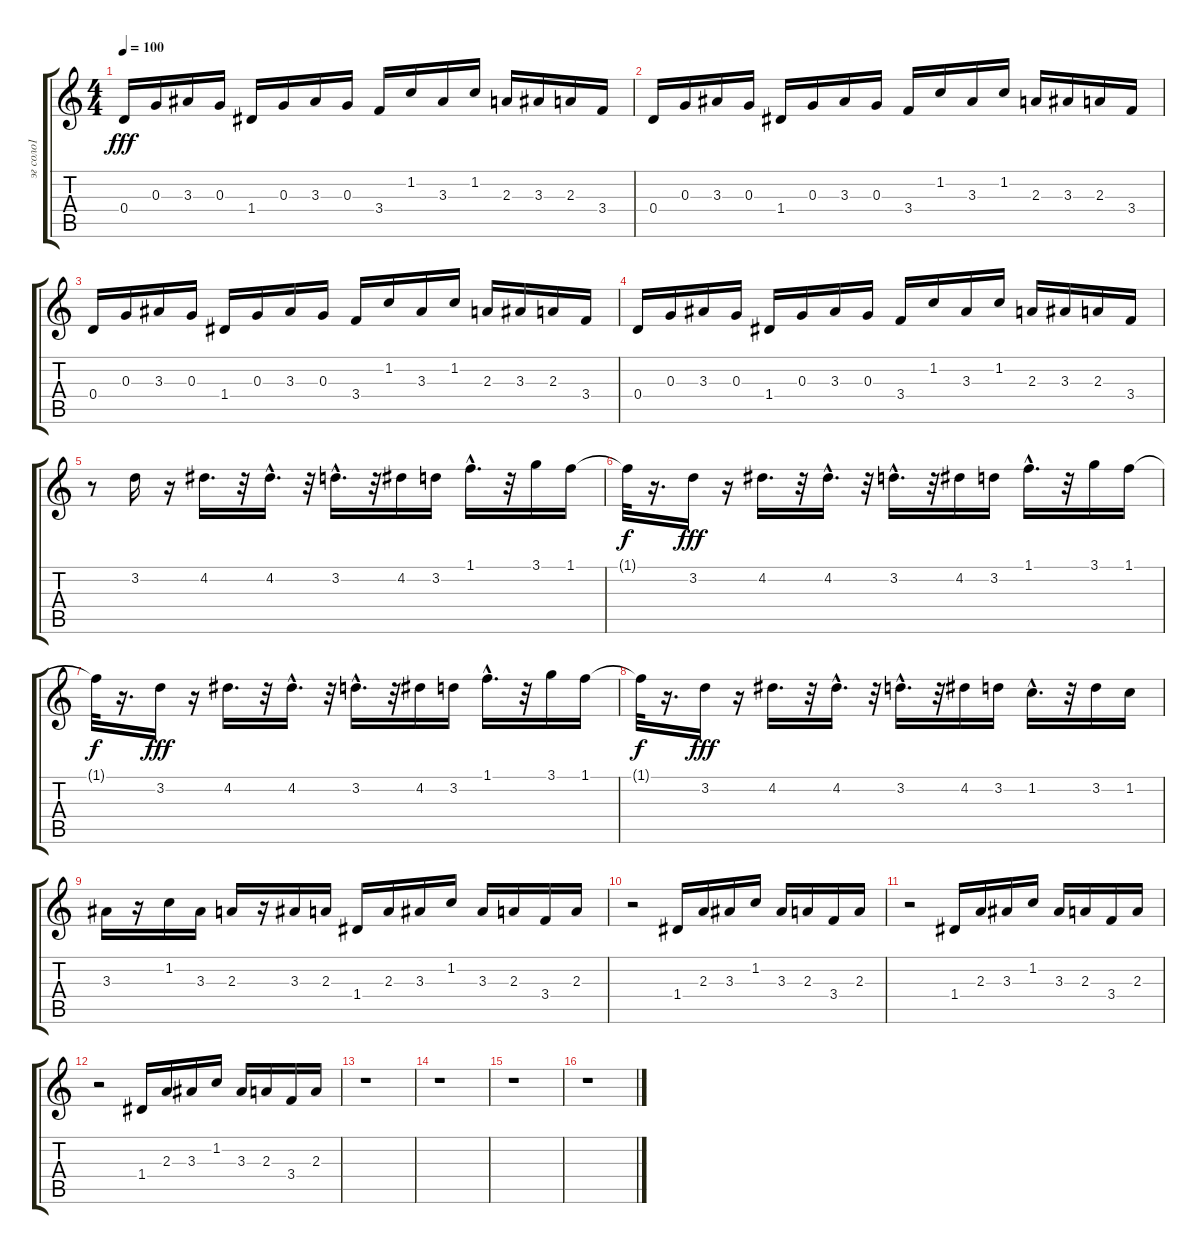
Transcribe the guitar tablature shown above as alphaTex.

\track ("эг соло1" "эг соло1") {instrument distortionguitar}
\staff {score tabs}
\tuning (E4 B3 G3 D3 A2 E2) {hide}
\ts (4 4)
\tempo 100
\clef g2
\ks c
0.4.16{dy fff} 0.3.16 3.3.16 0.3.16 1.4.16 0.3.16 3.3.16 0.3.16 3.4.16 1.2.16 3.3.16 1.2.16 2.3.16 3.3.16 2.3.16 3.4.16 |
0.4.16 0.3.16 3.3.16 0.3.16 1.4.16 0.3.16 3.3.16 0.3.16 3.4.16 1.2.16 3.3.16 1.2.16 2.3.16 3.3.16 2.3.16 3.4.16 |
0.4.16 0.3.16 3.3.16 0.3.16 1.4.16 0.3.16 3.3.16 0.3.16 3.4.16 1.2.16 3.3.16 1.2.16 2.3.16 3.3.16 2.3.16 3.4.16 |
0.4.16 0.3.16 3.3.16 0.3.16 1.4.16 0.3.16 3.3.16 0.3.16 3.4.16 1.2.16 3.3.16 1.2.16 2.3.16 3.3.16 2.3.16 3.4.16 |
r.8 3.2.16 r.16 4.2.16{d} r.32 4.2{hac}.16{d} r.32 3.2{hac}.16{d} r.32 4.2.16 3.2.16 1.1{hac}.16{d} r.32 3.1.16 1.1.16 |
1.1{t}.32{dy f} r.16{d} 3.2.16{dy fff} r.16 4.2.16{d} r.32 4.2{hac}.16{d} r.32 3.2{hac}.16{d} r.32 4.2.16 3.2.16 1.1{hac}.16{d} r.32 3.1.16 1.1.16 |
1.1{t}.32{dy f} r.16{d} 3.2.16{dy fff} r.16 4.2.16{d} r.32 4.2{hac}.16{d} r.32 3.2{hac}.16{d} r.32 4.2.16 3.2.16 1.1{hac}.16{d} r.32 3.1.16 1.1.16 |
1.1{t}.32{dy f} r.16{d} 3.2.16{dy fff} r.16 4.2.16{d} r.32 4.2{hac}.16{d} r.32 3.2{hac}.16{d} r.32 4.2.16 3.2.16 1.2{hac}.16{d} r.32 3.2.16 1.2.16 |
3.3.16 r.16 1.2.16 3.3.16 2.3.16 r.16 3.3.16 2.3.16 1.4.16 2.3.16 3.3.16 1.2.16 3.3.16 2.3.16 3.4.16 2.3.16 |
r.2 1.4.16 2.3.16 3.3.16 1.2.16 3.3.16 2.3.16 3.4.16 2.3.16 |
r.2 1.4.16 2.3.16 3.3.16 1.2.16 3.3.16 2.3.16 3.4.16 2.3.16 |
r.2 1.4.16 2.3.16 3.3.16 1.2.16 3.3.16 2.3.16 3.4.16 2.3.16 |
r.1 |
r.1 |
r.1 |
r.1
